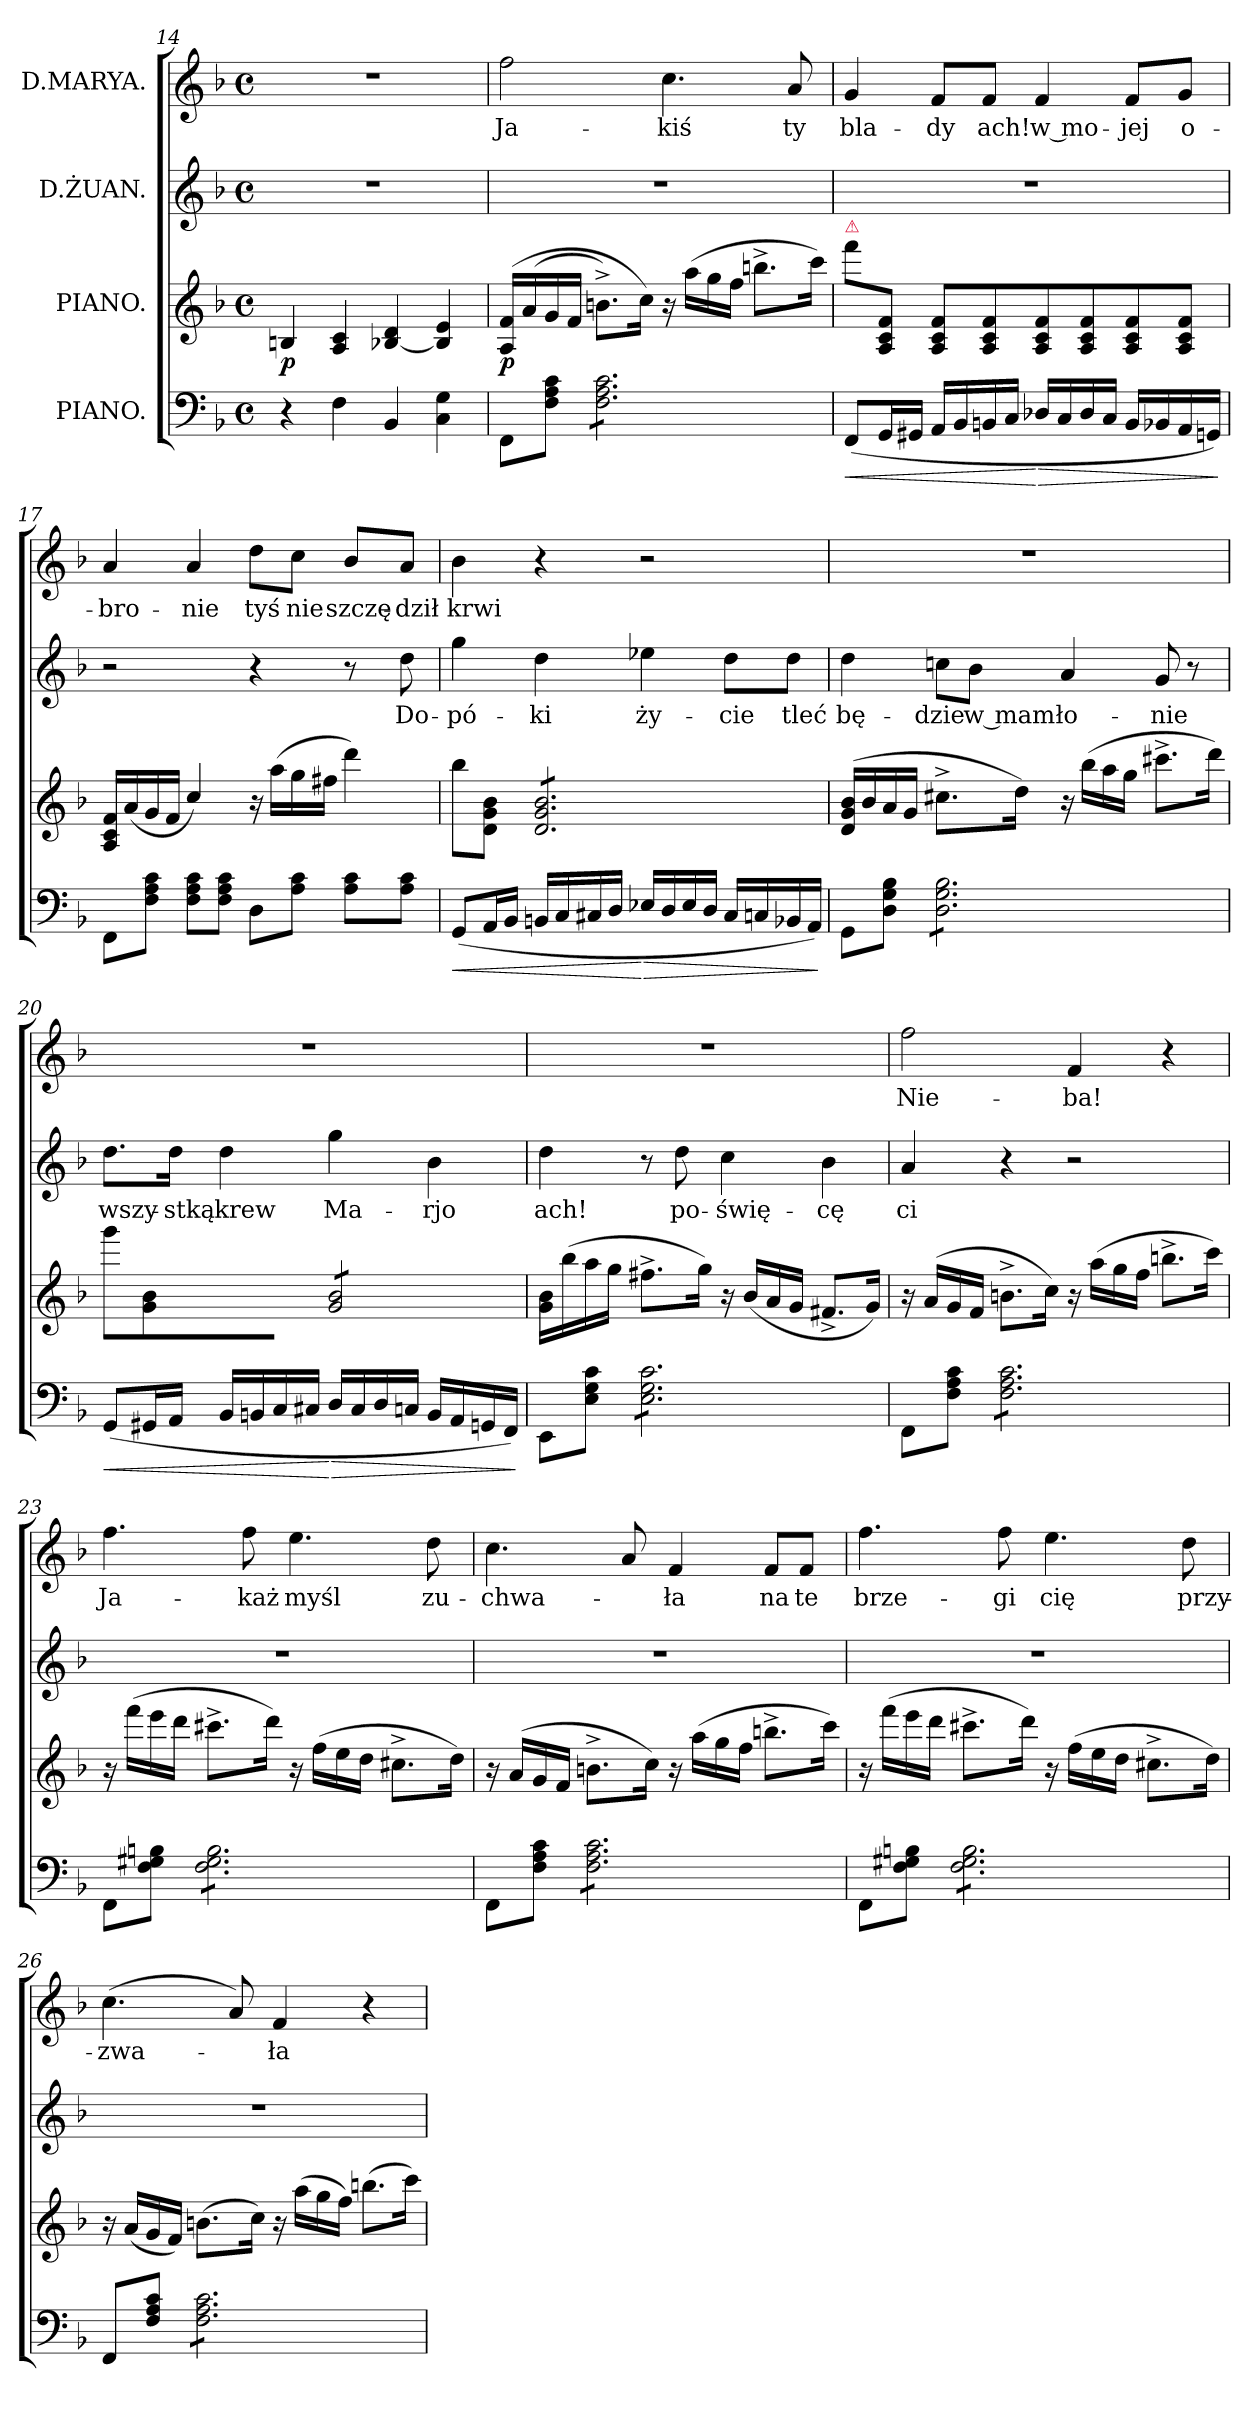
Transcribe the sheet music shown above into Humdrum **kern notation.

**kern	**dynam	**kern	**dynam	**kern	**text	**kern	**text
*part4	*part4	*part3	*part3	*part2	*part2	*part1	*part1
*staff4	*staff4	*staff3	*staff3	*staff2	*staff2	*staff1	*staff1
*I"PIANO.	*	*I"PIANO.	*	*I"D.ŻUAN.	*	*I"D.MARYA.	*
*clefF4	*	*clefG2	*	*clefG2	*	*clefG2	*
*k[b-]	*	*k[b-]	*	*k[b-]	*	*k[b-]	*
*d:	*	*d:	*	*d:	*	*d:	*
*M4/4	*	*M4/4	*	*M4/4	*	*M4/4	*
*met(c)	*	*met(c)	*	*met(c)	*	*met(c)	*
=14	=14	=14	=14	=14	=14	=14	=14
4r	.	4Bn/	p	1r	.	1r	.
4F\	.	4A/ 4c/	.	.	.	.	.
4BB-/	.	[4B-X/ 4d/	.	.	.	.	.
4C\ 4G\	.	4B-]/ 4e/	.	.	.	.	.
=15	=15	=15	=15	=15	=15	=15	=15
8FF\L	.	(16A/ 16f/LL	p	1r	.	2ff\	Ja-
.	.	(<16a/	.	.	.	.	.
8F\ 8A\ 8c\J	.	16g/	.	.	.	.	.
.	.	16f/JJ	.	.	.	.	.
*tremolo	*	*	*	*	*	*	*
8F\ 8A\ 8c\L	.	8.bn^<\L)	.	.	.	.	.
8F\ 8A\ 8c\	.	.	.	.	.	.	.
.	.	16cc\Jk)	.	.	.	.	.
8F\ 8A\ 8c\	.	16r	.	.	.	4.cc\	-kiś
.	.	(16aa\LL	.	.	.	.	.
8F\ 8A\ 8c\	.	16gg\	.	.	.	.	.
.	.	16ff\JJ	.	.	.	.	.
8F\ 8A\ 8c\	.	8.bbn^<\L	.	.	.	.	.
8F\ 8A\ 8c\J	.	.	.	.	.	8a/	ty
*Xtremolo	*	*	*	*	*	*	*
.	.	16ccc\Jk)	.	.	.	.	.
=16	=16	=16	=16	=16	=16	=16	=16
!	!	!LO:TX:a:color=crimson:t=⚠	!	!	!	!	!
!	!LO:HP:b	!	!	!	!	!	!
(>8FF/L	<	8fff\L	.	1r	.	4g/	bla-
16GG/L	.	8A/ 8c/ 8f/J	.	.	.	.	.
16GG#X/JJ	.	.	.	.	.	.	.
16AA/LL	.	8A/ 8c/ 8f/L	.	.	.	8f/L	-dy
16BB-/	.	.	.	.	.	.	.
16BBn/	.	8A/ 8c/ 8f/	.	.	.	8f/J	ach!
16C/JJ	.	.	.	.	.	.	.
!	!LO:HP:n=1:b	!	!	!	!	!	!
16D-X/LL	[ >	8A/ 8c/ 8f/	.	.	.	4f/	w mo-
16C/	.	.	.	.	.	.	.
16D-/	.	8A/ 8c/ 8f/	.	.	.	.	.
16C/JJ	.	.	.	.	.	.	.
16BB/LL	.	8A/ 8c/ 8f/	.	.	.	8f/L	-jej
16BB-X/	.	.	.	.	.	.	.
16AA/	.	8A/ 8c/ 8f/J	.	.	.	8g/J	o-
16GGn/JJ)	.	.	.	.	.	.	.
.	]	.	.	.	.	.	.
=17	=17	=17	=17	=17	=17	=17	=17
8FF\L	.	16A/ 16c/ 16f/LL	.	2r	.	4a/	-bro-
.	.	(16a/	.	.	.	.	.
8F\ 8A\ 8c\J	.	16g/	.	.	.	.	.
.	.	16f/JJ	.	.	.	.	.
8F\ 8A\ 8c\L	.	4cc/)	.	.	.	4a/	-nie
8F\ 8A\ 8c\J	.	.	.	.	.	.	.
8D\L	.	16r	.	4r	.	8dd\L	tyś
.	.	(16aa\LL	.	.	.	.	.
8A\ 8c\J	.	16gg\	.	.	.	8cc\J	nie
.	.	16ff#X\JJ	.	.	.	.	.
8A\ 8c\L	.	4ddd\)	.	8r	.	8b-/L	szczę-
8A\ 8c\J	.	.	.	8dd\	Do-	8a/J	-dził
=18	=18	=18	=18	=18	=18	=18	=18
!	!LO:HP:b	!	!	!	!	!	!
(8GG/L	<	8bb-\L	.	4gg\	-pó-	4b-\	krwi
16AA/L	.	8d\ 8g\ 8b-\J	.	.	.	.	.
16BB-/JJ	.	.	.	.	.	.	.
*	*	*tremolo	*	*	*	*	*
16BBn/LL	.	8d/ 8g/ 8b-/L	.	4dd\	-ki	4r	.
16C/	.	.	.	.	.	.	.
16C#X/	.	8d/ 8g/ 8b-/	.	.	.	.	.
16D/JJ	.	.	.	.	.	.	.
!	!LO:HP:n=1:b	!	!	!	!	!	!
16E-X/LL	[ >	8d/ 8g/ 8b-/	.	4ee-X\	ży-	2r	.
16D/	.	.	.	.	.	.	.
16E-/	.	8d/ 8g/ 8b-/	.	.	.	.	.
16D/JJ	.	.	.	.	.	.	.
16C#/LL	.	8d/ 8g/ 8b-/	.	8dd\L	-cie	.	.
16Cn/	.	.	.	.	.	.	.
16BB-X/	.	8d/ 8g/ 8b-/J	.	8dd\J	tleć	.	.
*	*	*Xtremolo	*	*	*	*	*
16AA/JJ)	.	.	.	.	.	.	.
.	]	.	.	.	.	.	.
=19	=19	=19	=19	=19	=19	=19	=19
8GG\L	.	(16d/ 16g/ 16b-/LL	.	4dd\	bę-	1r	.
.	.	16b-/	.	.	.	.	.
8D\ 8G\ 8B-\J	.	16a/	.	.	.	.	.
.	.	16g/JJ	.	.	.	.	.
*tremolo	*	*	*	*	*	*	*
8D\ 8G\ 8B-\L	.	8.cc#X^<\L	.	8ccn\L	-dzie	.	.
8D\ 8G\ 8B-\	.	.	.	8b-\J	w mam	.	.
.	.	16dd\Jk)	.	.	.	.	.
8D\ 8G\ 8B-\	.	16r	.	4a/	ło-	.	.
.	.	(16bb-\LL	.	.	.	.	.
8D\ 8G\ 8B-\	.	16aa\	.	.	.	.	.
.	.	16gg\JJ	.	.	.	.	.
8D\ 8G\ 8B-\	.	8.ccc#X^<\L	.	8g/	-nie	.	.
8D\ 8G\ 8B-\J	.	.	.	8r	.	.	.
*Xtremolo	*	*	*	*	*	*	*
.	.	16ddd\Jk)	.	.	.	.	.
=20	=20	=20	=20	=20	=20	=20	=20
!	!LO:HP:b	!	!	!	!	!	!
(>8GG/L	<	8ggg\L	.	8.dd\L	wszy-	1r	.
16GG#X/L	.	8g\ 8b-\	.	.	.	.	.
16AA/JJ	.	.	.	16dd\Jk	-stką	.	.
16BB-/LL	.	8gyy\ 8b-yy\	.	4dd\	krew	.	.
16BBn/	.	.	.	.	.	.	.
16C/	.	8gyy\ 8b-yy\J	.	.	.	.	.
16C#X/JJ	.	.	.	.	.	.	.
!	!LO:HP:n=1:b	!	!	!	!	!	!
*	*	*tremolo	*	*	*	*	*
16D/LL	[ >	8g/ 8b-/L	.	4gg\	Ma-	.	.
16C#/	.	.	.	.	.	.	.
16D/	.	8g/ 8b-/	.	.	.	.	.
16Cn/JJ	.	.	.	.	.	.	.
16BB/LL	.	8g/ 8b-/	.	4b-\	-rjo	.	.
16AA/	.	.	.	.	.	.	.
16GGn/	.	8g/ 8b-/J	.	.	.	.	.
*	*	*Xtremolo	*	*	*	*	*
16FF/JJ)	.	.	.	.	.	.	.
.	]	.	.	.	.	.	.
=21	=21	=21	=21	=21	=21	=21	=21
8EE\L	.	16g\ 16b-\LL	.	4dd\	ach!	1r	.
.	.	(16bb-\	.	.	.	.	.
8E\ 8G\ 8c\J	.	16aa\	.	.	.	.	.
.	.	16gg\JJ	.	.	.	.	.
*tremolo	*	*	*	*	*	*	*
8E\ 8G\ 8c\L	.	8.ff#X^<\L	.	8r	.	.	.
8E\ 8G\ 8c\	.	.	.	8dd\	po-	.	.
.	.	16gg\Jk)	.	.	.	.	.
8E\ 8G\ 8c\	.	16r	.	4cc\	-świę-	.	.
.	.	(16b-/LL	.	.	.	.	.
8E\ 8G\ 8c\	.	16a/	.	.	.	.	.
.	.	16g/JJ	.	.	.	.	.
8E\ 8G\ 8c\	.	8.f#X^>/L	.	4b-\	-cę	.	.
8E\ 8G\ 8c\J	.	.	.	.	.	.	.
*Xtremolo	*	*	*	*	*	*	*
.	.	16g/Jk)	.	.	.	.	.
=22	=22	=22	=22	=22	=22	=22	=22
8FF\L	.	16r	.	4a/	ci	2ff\	Nie-
.	.	(16a/LL	.	.	.	.	.
8F\ 8A\ 8c\J	.	16g/	.	.	.	.	.
.	.	16f/JJ	.	.	.	.	.
*tremolo	*	*	*	*	*	*	*
8F\ 8A\ 8c\L	.	8.bn^<\L	.	4r	.	.	.
8F\ 8A\ 8c\	.	.	.	.	.	.	.
.	.	16cc\Jk)	.	.	.	.	.
8F\ 8A\ 8c\	.	16r	.	2r	.	4f/	-ba!
.	.	(16aa\LL	.	.	.	.	.
8F\ 8A\ 8c\	.	16gg\	.	.	.	.	.
.	.	16ff\JJ	.	.	.	.	.
8F\ 8A\ 8c\	.	8.bbn^<\L	.	.	.	4r	.
8F\ 8A\ 8c\J	.	.	.	.	.	.	.
*Xtremolo	*	*	*	*	*	*	*
.	.	16ccc\Jk)	.	.	.	.	.
=23	=23	=23	=23	=23	=23	=23	=23
8FF\L	.	16r	.	1r	.	4.ff\	Ja-
.	.	(16fff\LL	.	.	.	.	.
8F\ 8G#X\ 8Bn\J	.	16eee\	.	.	.	.	.
.	.	16ddd\JJ	.	.	.	.	.
*tremolo	*	*	*	*	*	*	*
8F\ 8G#\ 8B\L	.	8.ccc#X^<\L	.	.	.	.	.
8F\ 8G#\ 8B\	.	.	.	.	.	8ff\	-każ
.	.	16ddd\Jk)	.	.	.	.	.
8F\ 8G#\ 8B\	.	16r	.	.	.	4.ee\	myśl
.	.	(16ff\LL	.	.	.	.	.
8F\ 8G#\ 8B\	.	16ee\	.	.	.	.	.
.	.	16dd\JJ	.	.	.	.	.
8F\ 8G#\ 8B\	.	8.cc#X^<\L	.	.	.	.	.
8F\ 8G#\ 8B\J	.	.	.	.	.	8dd\	zu-
*Xtremolo	*	*	*	*	*	*	*
.	.	16dd\Jk)	.	.	.	.	.
=24	=24	=24	=24	=24	=24	=24	=24
8FF\L	.	16r	.	1r	.	4.cc\	-chwa-
.	.	(16a/LL	.	.	.	.	.
8F\ 8A\ 8c\J	.	16g/	.	.	.	.	.
.	.	16f/JJ	.	.	.	.	.
*tremolo	*	*	*	*	*	*	*
8F\ 8A\ 8c\L	.	8.bn^<\L	.	.	.	.	.
8F\ 8A\ 8c\	.	.	.	.	.	8a/	.
.	.	16cc\Jk)	.	.	.	.	.
8F\ 8A\ 8c\	.	16r	.	.	.	4f/	-ła
.	.	(16aa\LL	.	.	.	.	.
8F\ 8A\ 8c\	.	16gg\	.	.	.	.	.
.	.	16ff\JJ	.	.	.	.	.
8F\ 8A\ 8c\	.	8.bbn^<\L	.	.	.	8f/L	na
8F\ 8A\ 8c\J	.	.	.	.	.	8f/J	te
*Xtremolo	*	*	*	*	*	*	*
.	.	16ccc\Jk)	.	.	.	.	.
=25	=25	=25	=25	=25	=25	=25	=25
8FF\L	.	16r	.	1r	.	4.ff\	brze-
.	.	(16fff\LL	.	.	.	.	.
8F\ 8G#X\ 8Bn\J	.	16eee\	.	.	.	.	.
.	.	16ddd\JJ	.	.	.	.	.
*tremolo	*	*	*	*	*	*	*
8F\ 8G#\ 8B\L	.	8.ccc#X^<\L	.	.	.	.	.
8F\ 8G#\ 8B\	.	.	.	.	.	8ff\	-gi
.	.	16ddd\Jk)	.	.	.	.	.
8F\ 8G#\ 8B\	.	16r	.	.	.	4.ee\	cię
.	.	(16ff\LL	.	.	.	.	.
8F\ 8G#\ 8B\	.	16ee\	.	.	.	.	.
.	.	16dd\JJ	.	.	.	.	.
8F\ 8G#\ 8B\	.	8.cc#X^<\L	.	.	.	.	.
8F\ 8G#\ 8B\J	.	.	.	.	.	8dd\	przy-
*Xtremolo	*	*	*	*	*	*	*
.	.	16dd\Jk)	.	.	.	.	.
=26	=26	=26	=26	=26	=26	=26	=26
8FF/L	.	16r	.	1r	.	(4.cc\	-zwa-
.	.	(16a/LL	.	.	.	.	.
8F\ 8A\ 8c\J	.	16g/	.	.	.	.	.
.	.	16f/JJ)	.	.	.	.	.
*tremolo	*	*	*	*	*	*	*
8F\ 8A\ 8c\L	.	(8.bn\L	.	.	.	.	.
8F\ 8A\ 8c\	.	.	.	.	.	8a/)	.
.	.	16cc\Jk)	.	.	.	.	.
8F\ 8A\ 8c\	.	16r	.	.	.	4f/	-ła
.	.	(16aa\LL	.	.	.	.	.
8F\ 8A\ 8c\	.	16gg\	.	.	.	.	.
.	.	16ff\JJ)	.	.	.	.	.
8F\ 8A\ 8c\	.	(8.bbn\L	.	.	.	4r	.
8F\ 8A\ 8c\J	.	.	.	.	.	.	.
*Xtremolo	*	*	*	*	*	*	*
.	.	16ccc\Jk)	.	.	.	.	.
=	=	=	=	=	=	=	=
*-	*-	*-	*-	*-	*-	*-	*-
